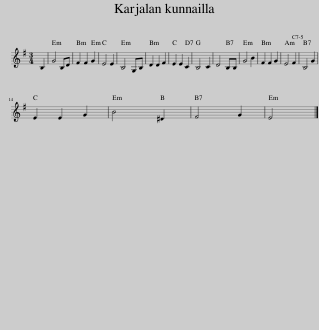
X:1
L:1/8
M:3/4
I:linebreak $
K:Emin
V:1 treble
V:1
 B,2 | G4 B,D | F2 F2 G2 | E4 E2 | B,4 G,B, | %5
 D2 D2 F2 | E2 E2 C2 | B,4 C2 | D4 B,B, | G4 B2 | %10
 F2 F2 G2 | E4 F2 | B,4 G2 |$ E2 E2 G2 | B4 ^D2 | %15
 F4 G2 | E4 |] %17
